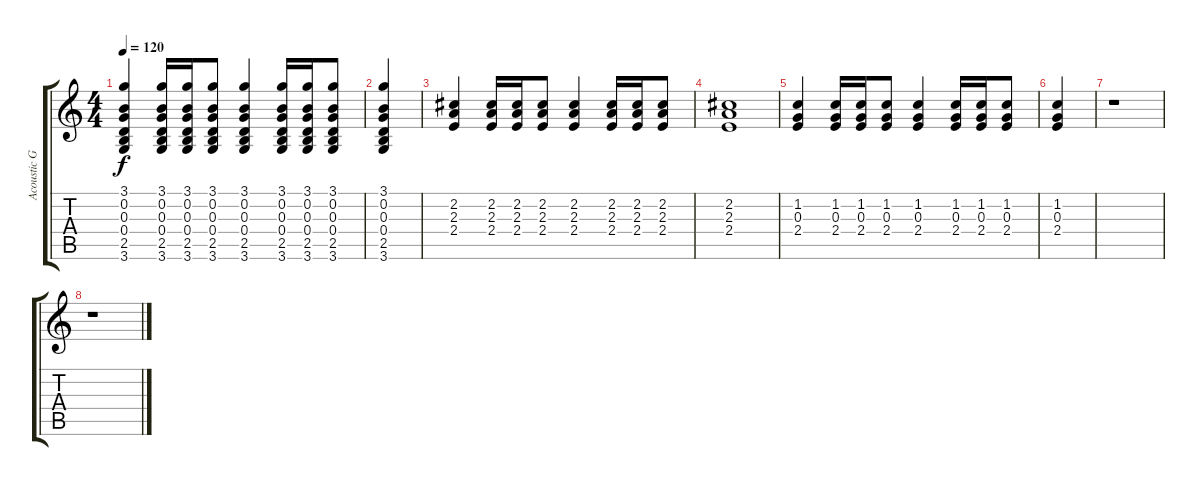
\track ("Acoustic Guitar" "Acoustic G") {instrument acousticguitarsteel}
\staff {score tabs}
\tuning (E4 B3 G3 D3 A2 E2) {hide}
\ts (4 4)
\tempo 120
\clef g2
\ks c
(3.1 0.2 0.3 0.4 2.5 3.6).4{dy f} (3.1 0.2 0.3 0.4 2.5 3.6).16 (3.1 0.2 0.3 0.4 2.5 3.6).16 (3.1 0.2 0.3 0.4 2.5 3.6).8 (3.1 0.2 0.3 0.4 2.5 3.6).4 (3.1 0.2 0.3 0.4 2.5 3.6).16 (3.1 0.2 0.3 0.4 2.5 3.6).16 (3.1 0.2 0.3 0.4 2.5 3.6).8 |
(3.1 0.2 0.3 0.4 2.5 3.6).4 |
(2.2 2.3 2.4).4 (2.2 2.3 2.4).16 (2.2 2.3 2.4).16 (2.2 2.3 2.4).8 (2.2 2.3 2.4).4 (2.2 2.3 2.4).16 (2.2 2.3 2.4).16 (2.2 2.3 2.4).8 |
(2.2 2.3 2.4).1 |
(1.2 0.3 2.4).4 (1.2 0.3 2.4).16 (1.2 0.3 2.4).16 (1.2 0.3 2.4).8 (1.2 0.3 2.4).4 (1.2 0.3 2.4).16 (1.2 0.3 2.4).16 (1.2 0.3 2.4).8 |
(1.2 0.3 2.4).4 |
r.1 |
r.1
